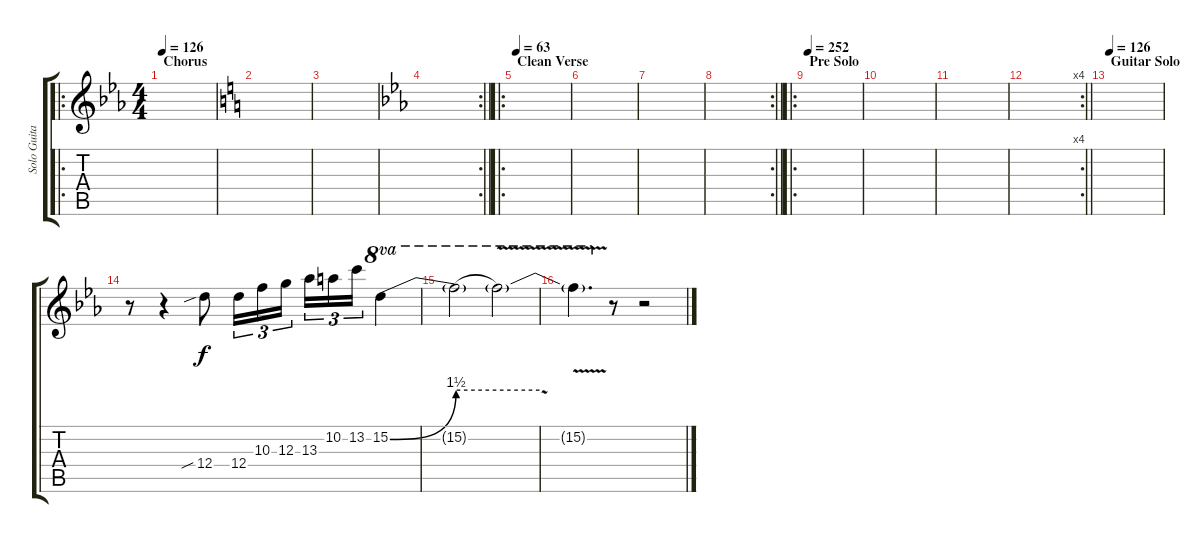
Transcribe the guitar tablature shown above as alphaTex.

\track ("Solo Guitar 2" "Solo Guita") {instrument distortionguitar}
\staff {score tabs}
\tuning (E4 B3 G3 D3 A2 D2) {hide}
\ro
\ts (4 4)
\section ("" "Chorus")
\tempo 126
\clef g2
\ks eb
|
\ks c
|
|
\rc 2
\barLineRight lightlight
\ks eb
|
\ro
\section ("" "Clean Verse")
\tempo 63
|
|
|
\rc 2
\barLineRight lightlight
|
\ro
\section ("" "Pre Solo")
\tempo 252
|
|
|
\rc 4
\barLineRight lightlight
|
\section ("" "Guitar Solo")
\tempo 126
|
r.8 r.4 12.4{sib}.8{dy f} 12.4.16{tu (3 2)} 10.3.16{tu (3 2)} 12.3.16{tu (3 2) beam splitsecondary} 13.3.16{tu (3 2)} 10.2.16{tu (3 2)} 13.2.16{tu (3 2)} 15.2{be (bend 0 0 60 6)}.4{ot 8va} |
15.2{be (hold 0 6 60 6) t}.2{ot 8va} 15.2{v t}.2{ot 8va} |
15.2{v t}.4{d ot 8va} r.8 r.2
